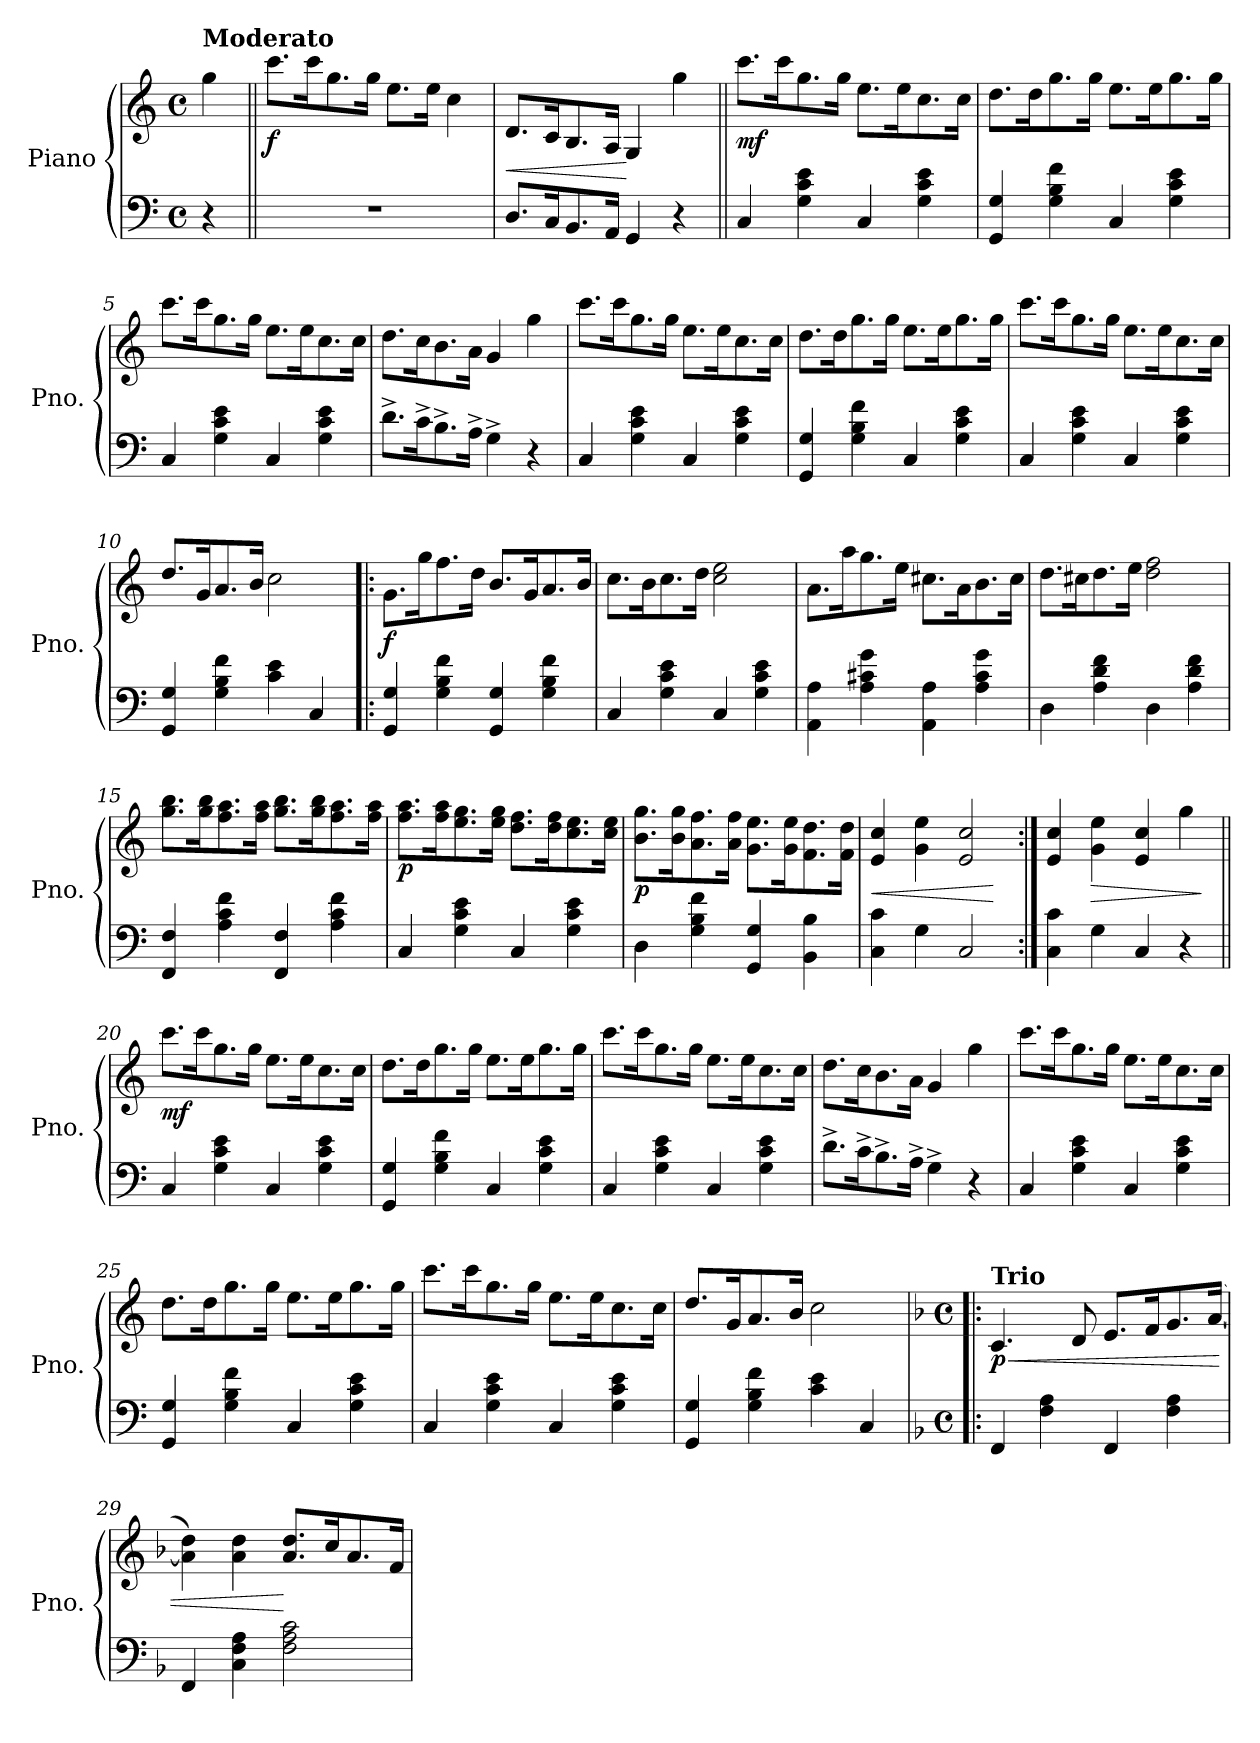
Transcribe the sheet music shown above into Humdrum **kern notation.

**kern	**kern	**dynam
*part1	*part1	*part1
*staff2	*staff1	*staff1/2
*I"Piano	*	*
*I'Pno.	*	*
*clefF4	*clefG2	*
*k[]	*k[]	*
*M4/4	*M4/4	*
*met(c)	*met(c)	*
=	=	=
!	!LO:TX:a:B:t=Moderato	!
4r	4gg\	.
=1||	=1||	=1||
!	!	!LO:DY:b
1r	8.ccc\L	f
.	16ccc\K	.
.	8.gg\	.
.	16gg\Jk	.
.	8.ee\L	.
.	16ee\Jk	.
.	4cc\	.
=2	=2	=2
!	!	!LO:HP:b
8.D/L	8.d/L	<
16C/K	16c/K	.
8.BB/	8.B/	.
16AA/Jk	16A/Jk	.
4GG/	4G/	[
4r	4gg\	.
=3||	=3||	=3||
!	!	!LO:DY:b
4C/	8.ccc\L	mf
.	16ccc\K	.
4G\ 4c\ 4e\	8.gg\	.
.	16gg\Jk	.
4C/	8.ee\L	.
.	16ee\K	.
4G\ 4c\ 4e\	8.cc\	.
.	16cc\Jk	.
!!LO:LB:g=z
=4	=4	=4
4GG/ 4G/	8.dd\L	.
.	16dd\K	.
4G\ 4B\ 4f\	8.gg\	.
.	16gg\Jk	.
4C/	8.ee\L	.
.	16ee\K	.
4G\ 4c\ 4e\	8.gg\	.
.	16gg\Jk	.
=5	=5	=5
4C/	8.ccc\L	.
.	16ccc\K	.
4G\ 4c\ 4e\	8.gg\	.
.	16gg\Jk	.
4C/	8.ee\L	.
.	16ee\K	.
4G\ 4c\ 4e\	8.cc\	.
.	16cc\Jk	.
=6	=6	=6
8.d^\L	8.dd\L	.
16c^\K	16cc\K	.
8.B^\	8.b\	.
16A^\Jk	16a\Jk	.
4G^\	4g/	.
4r	4gg\	.
=7	=7	=7
4C/	8.ccc\L	.
.	16ccc\K	.
4G\ 4c\ 4e\	8.gg\	.
.	16gg\Jk	.
4C/	8.ee\L	.
.	16ee\K	.
4G\ 4c\ 4e\	8.cc\	.
.	16cc\Jk	.
!!LO:LB:g=z
=8	=8	=8
4GG/ 4G/	8.dd\L	.
.	16dd\K	.
4G\ 4B\ 4f\	8.gg\	.
.	16gg\Jk	.
4C/	8.ee\L	.
.	16ee\K	.
4G\ 4c\ 4e\	8.gg\	.
.	16gg\Jk	.
=9	=9	=9
4C/	8.ccc\L	.
.	16ccc\K	.
4G\ 4c\ 4e\	8.gg\	.
.	16gg\Jk	.
4C/	8.ee\L	.
.	16ee\K	.
4G\ 4c\ 4e\	8.cc\	.
.	16cc\Jk	.
=10	=10	=10
4GG/ 4G/	8.dd/L	.
.	16g/K	.
4G\ 4B\ 4f\	8.a/	.
.	16b/Jk	.
4c\ 4e\	2cc\	.
4C/	.	.
=11!|:	=11!|:	=11!|:
!	!	!LO:DY:b
4GG/ 4G/	8.g\L	f
.	16gg\K	.
4G\ 4B\ 4f\	8.ff\	.
.	16dd\Jk	.
4GG/ 4G/	8.b/L	.
.	16g/K	.
4G\ 4B\ 4f\	8.a/	.
.	16b/Jk	.
!!LO:LB:g=z
=12	=12	=12
4C/	8.cc\L	.
.	16b\K	.
4G\ 4c\ 4e\	8.cc\	.
.	16dd\Jk	.
4C/	2cc\ 2ee\	.
4G\ 4c\ 4e\	.	.
=13	=13	=13
4AA\ 4A\	8.a\L	.
.	16aa\K	.
4A\ 4c#X\ 4g\	8.gg\	.
.	16ee\Jk	.
4AA\ 4A\	8.cc#X\L	.
.	16a\K	.
4A\ 4c#\ 4g\	8.b\	.
.	16cc#\Jk	.
=14	=14	=14
4D\	8.dd\L	.
.	16cc#X\K	.
4A\ 4d\ 4f\	8.dd\	.
.	16ee\Jk	.
4D\	2dd\ 2ff\	.
4A\ 4d\ 4f\	.	.
=15	=15	=15
4FF/ 4F/	8.gg\ 8.bb\L	.
.	16gg\ 16bb\K	.
4A\ 4c\ 4f\	8.ff\ 8.aa\	.
.	16ff\ 16aa\Jk	.
4FF/ 4F/	8.gg\ 8.bb\L	.
.	16gg\ 16bb\K	.
4A\ 4c\ 4f\	8.ff\ 8.aa\	.
.	16ff\ 16aa\Jk	.
!!LO:LB:g=z
=16	=16	=16
!	!	!LO:DY:b
4C/	8.ff\ 8.aa\L	p
.	16ff\ 16aa\K	.
4G\ 4c\ 4e\	8.ee\ 8.gg\	.
.	16ee\ 16gg\Jk	.
4C/	8.dd\ 8.ff\L	.
.	16dd\ 16ff\K	.
4G\ 4c\ 4e\	8.cc\ 8.ee\	.
.	16cc\ 16ee\Jk	.
=17	=17	=17
!	!	!LO:DY:b
4D\	8.b\ 8.gg\L	p
.	16b\ 16gg\K	.
4G\ 4B\ 4f\	8.a\ 8.ff\	.
.	16a\ 16ff\Jk	.
4GG/ 4G/	8.g\ 8.ee\L	.
.	16g\ 16ee\K	.
4BB\ 4B\	8.f\ 8.dd\	.
.	16f\ 16dd\Jk	.
=18	=18	=18
!	!	!LO:HP:b
4C\ 4c\	4e/ 4cc/	<
4G\	4g\ 4ee\	.
2C/	2e/ 2cc/	.
.	.	[
=19:|!	=19:|!	=19:|!
4C\ 4c\	4e/ 4cc/	.
!	!	!LO:HP:b
4G\	4g\ 4ee\	>
4C/	4e/ 4cc/	.
4r	4gg\	.
.	.	]
!!LO:PB:g=z
=20||	=20||	=20||
!	!	!LO:DY:b
4C/	8.ccc\L	mf
.	16ccc\K	.
4G\ 4c\ 4e\	8.gg\	.
.	16gg\Jk	.
4C/	8.ee\L	.
.	16ee\K	.
4G\ 4c\ 4e\	8.cc\	.
.	16cc\Jk	.
=21	=21	=21
4GG/ 4G/	8.dd\L	.
.	16dd\K	.
4G\ 4B\ 4f\	8.gg\	.
.	16gg\Jk	.
4C/	8.ee\L	.
.	16ee\K	.
4G\ 4c\ 4e\	8.gg\	.
.	16gg\Jk	.
=22	=22	=22
4C/	8.ccc\L	.
.	16ccc\K	.
4G\ 4c\ 4e\	8.gg\	.
.	16gg\Jk	.
4C/	8.ee\L	.
.	16ee\K	.
4G\ 4c\ 4e\	8.cc\	.
.	16cc\Jk	.
=23	=23	=23
8.d^\L	8.dd\L	.
16c^\K	16cc\K	.
8.B^\	8.b\	.
16A^\Jk	16a\Jk	.
4G^\	4g/	.
4r	4gg\	.
!!LO:LB:g=z
=24	=24	=24
4C/	8.ccc\L	.
.	16ccc\K	.
4G\ 4c\ 4e\	8.gg\	.
.	16gg\Jk	.
4C/	8.ee\L	.
.	16ee\K	.
4G\ 4c\ 4e\	8.cc\	.
.	16cc\Jk	.
=25	=25	=25
4GG/ 4G/	8.dd\L	.
.	16dd\K	.
4G\ 4B\ 4f\	8.gg\	.
.	16gg\Jk	.
4C/	8.ee\L	.
.	16ee\K	.
4G\ 4c\ 4e\	8.gg\	.
.	16gg\Jk	.
=26	=26	=26
4C/	8.ccc\L	.
.	16ccc\K	.
4G\ 4c\ 4e\	8.gg\	.
.	16gg\Jk	.
4C/	8.ee\L	.
.	16ee\K	.
4G\ 4c\ 4e\	8.cc\	.
.	16cc\Jk	.
=27	=27	=27
4GG/ 4G/	8.dd/L	.
.	16g/K	.
4G\ 4B\ 4f\	8.a/	.
.	16b/Jk	.
4c\ 4e\	2cc\	.
4C/	.	.
!!LO:LB:g=z
=28!|:	=28!|:	=28!|:
*k[b-]	*k[b-]	*
*M4/4	*M4/4	*
*met(c)	*met(c)	*
!	!LO:TX:a:B:t=Trio	!
!	!	!LO:HP:b
!	!	!LO:DY:n=1:b
4FF/	4.c/	< p
4F\ 4A\	.	.
.	8d/	.
4FF/	8.e/L	.
.	16f/K	.
4F\ 4A\	8.g/	.
.	(>[16a/Jk	.
=29	=29	=29
4FF/	4a\] 4dd\)	.
4C\ 4F\ 4A\	4a\ 4dd\	.
2F\ 2A\ 2c\	8.a/ 8.dd/L	[
.	16cc/K	.
.	8.a/	.
.	16f/Jk	.
=	=	=
*-	*-	*-
